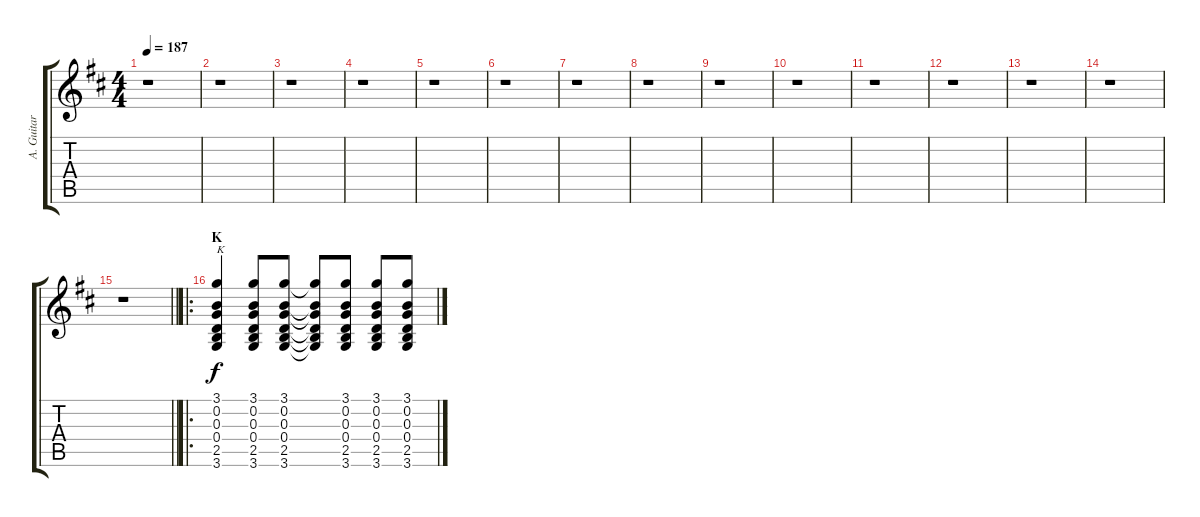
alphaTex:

\track ("A. Guitar" "A. Guitar") {instrument acousticguitarsteel}
\staff {score tabs}
\tuning (E4 B3 G3 D3 A2 E2) {hide}
\ts (4 4)
\tempo 187
\clef g2
\ks d
r.1{dy f} |
r.1 |
r.1 |
r.1 |
r.1 |
r.1 |
r.1 |
r.1 |
r.1 |
r.1 |
r.1 |
r.1 |
r.1 |
r.1 |
\barLineRight lightlight
r.1 |
\ro
\section ("" "K")
(3.1 0.2 0.3 0.4 2.5 3.6).4{txt "K"} (3.1 0.2 0.3 0.4 2.5 3.6).8 (3.1 0.2 0.3 0.4 2.5 3.6).8 (3.1{t} 0.2{t} 0.3{t} 0.4{t} 2.5{t} 3.6{t}).8 (3.1 0.2 0.3 0.4 2.5 3.6).8 (3.1 0.2 0.3 0.4 2.5 3.6).8 (3.1 0.2 0.3 0.4 2.5 3.6).8
